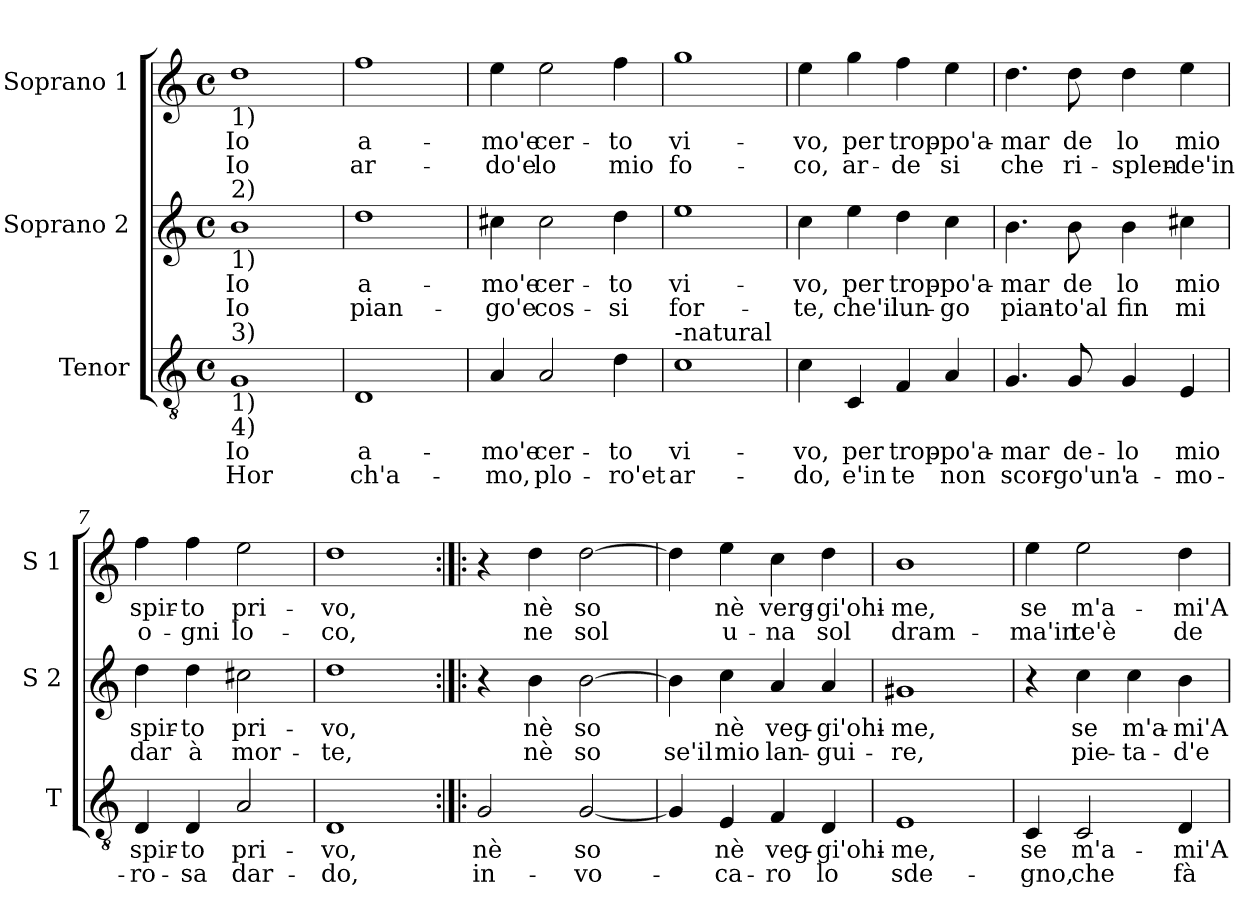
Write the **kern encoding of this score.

**kern	**text	**text	**kern	**text	**text	**kern	**text	**text
*part3	*part3	*part3	*part2	*part2	*part2	*part1	*part1	*part1
*staff3	*staff3	*staff3	*staff2	*staff2	*staff2	*staff1	*staff1	*staff1
*I"Tenor	*	*	*I"Soprano 2	*	*	*I"Soprano 1	*	*
*I'T	*	*	*I'S 2	*	*	*I'S 1	*	*
*clefGv2	*	*	*clefG2	*	*	*clefG2	*	*
*k[]	*	*	*k[]	*	*	*k[]	*	*
*C:	*	*	*C:	*	*	*C:	*	*
*M4/4	*	*	*M4/4	*	*	*M4/4	*	*
*met(c)	*	*	*met(c)	*	*	*met(c)	*	*
=1	=1	=1	=1	=1	=1	=1	=1	=1
!	!	!	!	!	!	!LO:TX:b:t=1)	!	!
!	!	!	!LO:TX:a:t=2)	!	!	!	!	!
!	!	!	!LO:TX:b:t=1)	!	!	!	!	!
!LO:TX:a:t=3)	!	!	!	!	!	!	!	!
!LO:TX:b:t=1)	!	!	!	!	!	!	!	!
!LO:TX:b:t=4)	!	!	!	!	!	!	!	!
!	!LO:LY:b	!LO:LY:b	!	!LO:LY:b	!LO:LY:b	!	!LO:LY:b	!LO:LY:b
1G	Io	Hor	1b	Io	Io	1dd	Io	Io
=2	=2	=2	=2	=2	=2	=2	=2	=2
!	!LO:LY:b	!LO:LY:b	!	!LO:LY:b	!LO:LY:b	!	!LO:LY:b	!LO:LY:b
1D	a-	ch'a-	1dd	a-	pian-	1ff	a-	ar-
=3	=3	=3	=3	=3	=3	=3	=3	=3
!	!LO:LY:b	!LO:LY:b	!	!LO:LY:b	!LO:LY:b	!	!LO:LY:b	!LO:LY:b
4A/	-mo'e	-mo,	4cc#X\	-mo'e	-go'e	4ee\	-mo'e	-do'e
!	!LO:LY:b	!LO:LY:b	!	!LO:LY:b	!LO:LY:b	!	!LO:LY:b	!LO:LY:b
2A/	cer-	plo-	2cc#\	cer-	cos-	2ee\	cer-	lo
!	!LO:LY:b	!LO:LY:b	!	!LO:LY:b	!LO:LY:b	!	!LO:LY:b	!LO:LY:b
4d\	-to	-ro'et	4dd\	-to	-si	4ff\	-to	mio
=4	=4	=4	=4	=4	=4	=4	=4	=4
!LO:TX:a:t=-natural	!	!	!	!	!	!	!	!
!	!LO:LY:b	!LO:LY:b	!	!LO:LY:b	!LO:LY:b	!	!LO:LY:b	!LO:LY:b
1c	vi-	ar-	1ee	vi-	for-	1gg	vi-	fo-
=5	=5	=5	=5	=5	=5	=5	=5	=5
!	!LO:LY:b	!LO:LY:b	!	!LO:LY:b	!LO:LY:b	!	!LO:LY:b	!LO:LY:b
4c\	-vo,	-do,	4cc\	-vo,	-te,	4ee\	-vo,	-co,
!	!LO:LY:b	!LO:LY:b	!	!LO:LY:b	!LO:LY:b	!	!LO:LY:b	!LO:LY:b
4C/	per	e'in	4ee\	per	che'il	4gg\	per	ar-
!	!LO:LY:b	!LO:LY:b	!	!LO:LY:b	!LO:LY:b	!	!LO:LY:b	!LO:LY:b
4F/	trop-	te	4dd\	trop-	lun-	4ff\	trop-	-de
!	!LO:LY:b	!LO:LY:b	!	!LO:LY:b	!LO:LY:b	!	!LO:LY:b	!LO:LY:b
4A/	-po'a-	non	4cc\	-po'a-	-go	4ee\	-po'a-	si
!!LO:LB:g=z
=6	=6	=6	=6	=6	=6	=6	=6	=6
!	!LO:LY:b	!LO:LY:b	!	!LO:LY:b	!LO:LY:b	!	!LO:LY:b	!LO:LY:b
4.G/	-mar	scor-	4.b\	-mar	pian-	4.dd\	-mar	che
!	!LO:LY:b	!LO:LY:b	!	!LO:LY:b	!LO:LY:b	!	!LO:LY:b	!LO:LY:b
8G/	de-	-go'un'	8b\	de	-to'al	8dd\	de	ri-
!	!LO:LY:b	!LO:LY:b	!	!LO:LY:b	!LO:LY:b	!	!LO:LY:b	!LO:LY:b
4G/	-lo	a-	4b\	lo	fin	4dd\	lo	-splen-
!	!LO:LY:b	!LO:LY:b	!	!LO:LY:b	!LO:LY:b	!	!LO:LY:b	!LO:LY:b
4E/	mio	-mo-	4cc#X\	mio	mi	4ee\	mio	-de'in
=7	=7	=7	=7	=7	=7	=7	=7	=7
!	!LO:LY:b	!LO:LY:b	!	!LO:LY:b	!LO:LY:b	!	!LO:LY:b	!LO:LY:b
4D/	spir-	-ro-	4dd\	spir-	dar	4ff\	spir-	o-
!	!LO:LY:b	!LO:LY:b	!	!LO:LY:b	!LO:LY:b	!	!LO:LY:b	!LO:LY:b
4D/	-to	-sa	4dd\	-to	à	4ff\	-to	-gni
!	!LO:LY:b	!LO:LY:b	!	!LO:LY:b	!LO:LY:b	!	!LO:LY:b	!LO:LY:b
2A/	pri-	dar-	2cc#X\	pri-	mor-	2ee\	pri-	lo-
=8	=8	=8	=8	=8	=8	=8	=8	=8
!	!LO:LY:b	!LO:LY:b	!	!LO:LY:b	!LO:LY:b	!	!LO:LY:b	!LO:LY:b
1D	-vo,	-do,	1dd	-vo,	-te,	1dd	-vo,	-co,
=9:|!|:	=9:|!|:	=9:|!|:	=9:|!|:	=9:|!|:	=9:|!|:	=9:|!|:	=9:|!|:	=9:|!|:
!	!LO:LY:b	!LO:LY:b	!	!	!	!	!	!
2G/	nè	in-	4r	.	.	4r	.	.
!	!	!	!	!LO:LY:b	!LO:LY:b	!	!LO:LY:b	!LO:LY:b
.	.	.	4b\	nè	nè	4dd\	nè	ne
!	!LO:LY:b	!LO:LY:b	!	!LO:LY:b	!LO:LY:b	!	!LO:LY:b	!LO:LY:b
[2G/	so	-vo-	[2b\	so	so	[2dd\	so	sol
=10	=10	=10	=10	=10	=10	=10	=10	=10
!	!	!	!	!	!LO:LY:b	!	!	!
4G/]	.	.	4b\]	.	se'il	4dd\]	.	.
!	!LO:LY:b	!LO:LY:b	!	!LO:LY:b	!LO:LY:b	!	!LO:LY:b	!LO:LY:b
4E/	nè	-ca-	4cc\	nè	mio	4ee\	nè	u-
!	!LO:LY:b	!LO:LY:b	!	!LO:LY:b	!LO:LY:b	!	!LO:LY:b	!LO:LY:b
4F/	veg-	-ro	4a/	veg-	lan-	4cc\	verg-	-na
!	!LO:LY:b	!LO:LY:b	!	!LO:LY:b	!LO:LY:b	!	!LO:LY:b	!LO:LY:b
4D/	-gi'ohi-	lo	4a/	-gi'ohi-	-gui-	4dd\	-gi'ohi-	sol
!!LO:PB:g=z
=11	=11	=11	=11	=11	=11	=11	=11	=11
!	!LO:LY:b	!LO:LY:b	!	!LO:LY:b	!LO:LY:b	!	!LO:LY:b	!LO:LY:b
1E	-me,	sde-	1g#X	-me,	-re,	1b	-me,	dram-
=12	=12	=12	=12	=12	=12	=12	=12	=12
!	!LO:LY:b	!LO:LY:b	!	!	!	!	!LO:LY:b	!LO:LY:b
4C/	se	-gno,	4r	.	.	4ee\	se	-ma'in
!	!LO:LY:b	!LO:LY:b	!	!LO:LY:b	!LO:LY:b	!	!LO:LY:b	!LO:LY:b
2C/	m'a-	che	4cc\	se	pie-	2ee\	m'a-	te'è
!	!	!	!	!LO:LY:b	!LO:LY:b	!	!	!
.	.	.	4cc\	m'a-	-ta-	.	.	.
!	!LO:LY:b	!LO:LY:b	!	!LO:LY:b	!LO:LY:b	!	!LO:LY:b	!LO:LY:b
4D/	-mi'A-	fà	4b\	-mi'A-	-d'e	4dd\	-mi'A-	de-
=	=	=	=	=	=	=	=	=
*-	*-	*-	*-	*-	*-	*-	*-	*-
